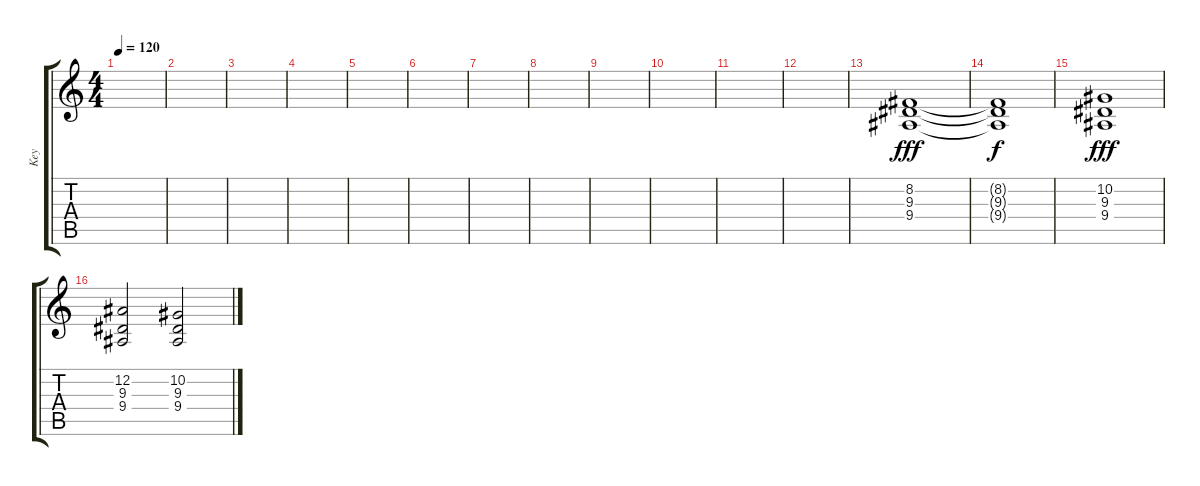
\track ("Key" "Key") {instrument stringensemble1}
\staff {score tabs}
\tuning (Eb4 Bb3 Gb3 Db3 Ab2 Eb2) {hide}
\ts (4 4)
\tempo 120
\clef g2
\ks c
|
|
|
|
|
|
|
|
|
|
|
|
(8.2 9.3 9.4).1{dy fff} |
(8.2{t} 9.3{t} 9.4{t}).1{dy f} |
(10.2 9.3 9.4).1{dy fff} |
(12.2 9.3 9.4).2 (10.2 9.3 9.4).2
